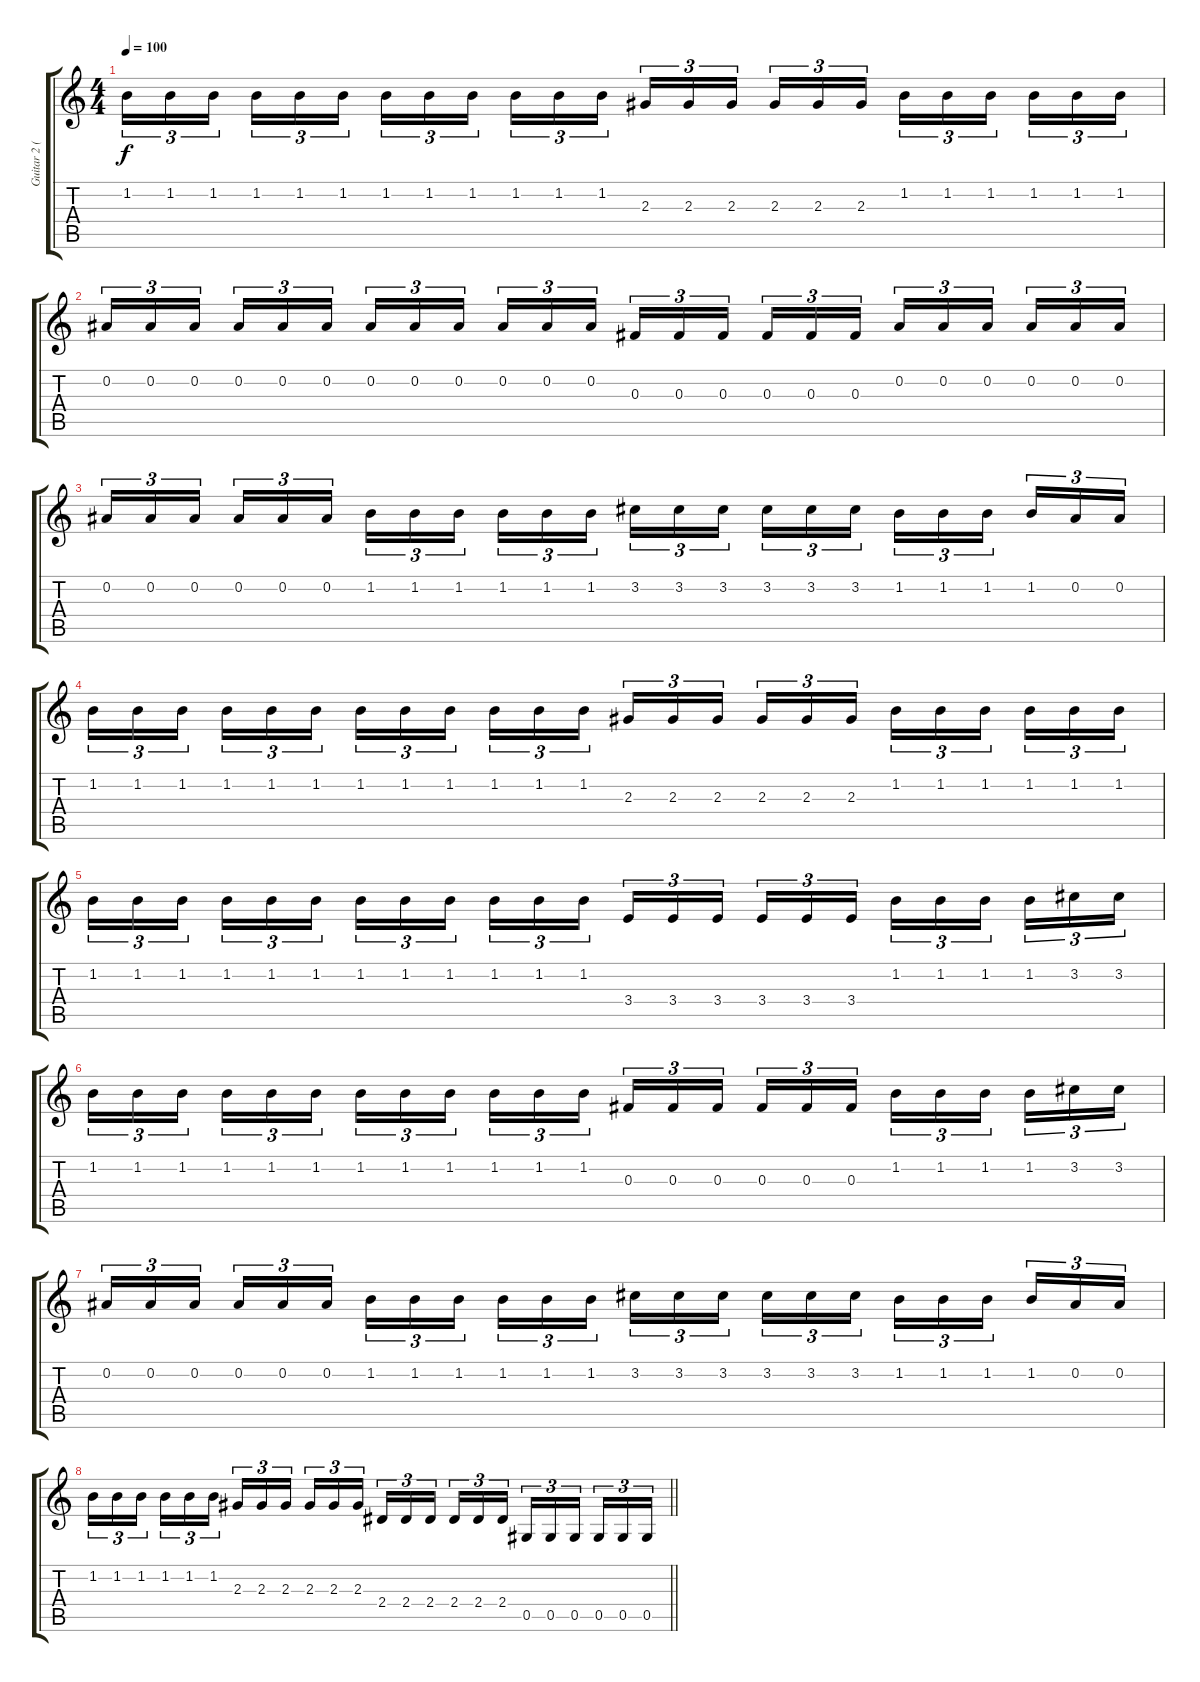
\track ("Guitar 2 (Right)" "Guitar 2 (") {instrument acousticguitarsteel}
\staff {score tabs}
\tuning (Eb4 Bb3 Gb3 Db3 Ab2 Eb2) {hide}
\ts (4 4)
\tempo 100
\clef g2
\ks c
1.2.16{tu (3 2) dy f} 1.2.16{tu (3 2)} 1.2.16{tu (3 2) beam splitsecondary} 1.2.16{tu (3 2)} 1.2.16{tu (3 2)} 1.2.16{tu (3 2)} 1.2.16{tu (3 2)} 1.2.16{tu (3 2)} 1.2.16{tu (3 2) beam splitsecondary} 1.2.16{tu (3 2)} 1.2.16{tu (3 2)} 1.2.16{tu (3 2)} 2.3.16{tu (3 2)} 2.3.16{tu (3 2)} 2.3.16{tu (3 2) beam splitsecondary} 2.3.16{tu (3 2)} 2.3.16{tu (3 2)} 2.3.16{tu (3 2)} 1.2.16{tu (3 2)} 1.2.16{tu (3 2)} 1.2.16{tu (3 2) beam splitsecondary} 1.2.16{tu (3 2)} 1.2.16{tu (3 2)} 1.2.16{tu (3 2)} |
0.2.16{tu (3 2)} 0.2.16{tu (3 2)} 0.2.16{tu (3 2) beam splitsecondary} 0.2.16{tu (3 2)} 0.2.16{tu (3 2)} 0.2.16{tu (3 2)} 0.2.16{tu (3 2)} 0.2.16{tu (3 2)} 0.2.16{tu (3 2) beam splitsecondary} 0.2.16{tu (3 2)} 0.2.16{tu (3 2)} 0.2.16{tu (3 2)} 0.3.16{tu (3 2)} 0.3.16{tu (3 2)} 0.3.16{tu (3 2) beam splitsecondary} 0.3.16{tu (3 2)} 0.3.16{tu (3 2)} 0.3.16{tu (3 2)} 0.2.16{tu (3 2)} 0.2.16{tu (3 2)} 0.2.16{tu (3 2) beam splitsecondary} 0.2.16{tu (3 2)} 0.2.16{tu (3 2)} 0.2.16{tu (3 2)} |
0.2.16{tu (3 2)} 0.2.16{tu (3 2)} 0.2.16{tu (3 2) beam splitsecondary} 0.2.16{tu (3 2)} 0.2.16{tu (3 2)} 0.2.16{tu (3 2)} 1.2.16{tu (3 2)} 1.2.16{tu (3 2)} 1.2.16{tu (3 2) beam splitsecondary} 1.2.16{tu (3 2)} 1.2.16{tu (3 2)} 1.2.16{tu (3 2)} 3.2.16{tu (3 2)} 3.2.16{tu (3 2)} 3.2.16{tu (3 2) beam splitsecondary} 3.2.16{tu (3 2)} 3.2.16{tu (3 2)} 3.2.16{tu (3 2)} 1.2.16{tu (3 2)} 1.2.16{tu (3 2)} 1.2.16{tu (3 2) beam splitsecondary} 1.2.16{tu (3 2)} 0.2.16{tu (3 2)} 0.2.16{tu (3 2)} |
1.2.16{tu (3 2)} 1.2.16{tu (3 2)} 1.2.16{tu (3 2) beam splitsecondary} 1.2.16{tu (3 2)} 1.2.16{tu (3 2)} 1.2.16{tu (3 2)} 1.2.16{tu (3 2)} 1.2.16{tu (3 2)} 1.2.16{tu (3 2) beam splitsecondary} 1.2.16{tu (3 2)} 1.2.16{tu (3 2)} 1.2.16{tu (3 2)} 2.3.16{tu (3 2)} 2.3.16{tu (3 2)} 2.3.16{tu (3 2) beam splitsecondary} 2.3.16{tu (3 2)} 2.3.16{tu (3 2)} 2.3.16{tu (3 2)} 1.2.16{tu (3 2)} 1.2.16{tu (3 2)} 1.2.16{tu (3 2) beam splitsecondary} 1.2.16{tu (3 2)} 1.2.16{tu (3 2)} 1.2.16{tu (3 2)} |
1.2.16{tu (3 2)} 1.2.16{tu (3 2)} 1.2.16{tu (3 2) beam splitsecondary} 1.2.16{tu (3 2)} 1.2.16{tu (3 2)} 1.2.16{tu (3 2)} 1.2.16{tu (3 2)} 1.2.16{tu (3 2)} 1.2.16{tu (3 2) beam splitsecondary} 1.2.16{tu (3 2)} 1.2.16{tu (3 2)} 1.2.16{tu (3 2)} 3.4.16{tu (3 2)} 3.4.16{tu (3 2)} 3.4.16{tu (3 2) beam splitsecondary} 3.4.16{tu (3 2)} 3.4.16{tu (3 2)} 3.4.16{tu (3 2)} 1.2.16{tu (3 2)} 1.2.16{tu (3 2)} 1.2.16{tu (3 2) beam splitsecondary} 1.2.16{tu (3 2)} 3.2.16{tu (3 2)} 3.2.16{tu (3 2)} |
1.2.16{tu (3 2)} 1.2.16{tu (3 2)} 1.2.16{tu (3 2) beam splitsecondary} 1.2.16{tu (3 2)} 1.2.16{tu (3 2)} 1.2.16{tu (3 2)} 1.2.16{tu (3 2)} 1.2.16{tu (3 2)} 1.2.16{tu (3 2) beam splitsecondary} 1.2.16{tu (3 2)} 1.2.16{tu (3 2)} 1.2.16{tu (3 2)} 0.3.16{tu (3 2)} 0.3.16{tu (3 2)} 0.3.16{tu (3 2) beam splitsecondary} 0.3.16{tu (3 2)} 0.3.16{tu (3 2)} 0.3.16{tu (3 2)} 1.2.16{tu (3 2)} 1.2.16{tu (3 2)} 1.2.16{tu (3 2) beam splitsecondary} 1.2.16{tu (3 2)} 3.2.16{tu (3 2)} 3.2.16{tu (3 2)} |
0.2.16{tu (3 2)} 0.2.16{tu (3 2)} 0.2.16{tu (3 2) beam splitsecondary} 0.2.16{tu (3 2)} 0.2.16{tu (3 2)} 0.2.16{tu (3 2)} 1.2.16{tu (3 2)} 1.2.16{tu (3 2)} 1.2.16{tu (3 2) beam splitsecondary} 1.2.16{tu (3 2)} 1.2.16{tu (3 2)} 1.2.16{tu (3 2)} 3.2.16{tu (3 2)} 3.2.16{tu (3 2)} 3.2.16{tu (3 2) beam splitsecondary} 3.2.16{tu (3 2)} 3.2.16{tu (3 2)} 3.2.16{tu (3 2)} 1.2.16{tu (3 2)} 1.2.16{tu (3 2)} 1.2.16{tu (3 2) beam splitsecondary} 1.2.16{tu (3 2)} 0.2.16{tu (3 2)} 0.2.16{tu (3 2)} |
\barLineRight lightlight
1.2.16{tu (3 2)} 1.2.16{tu (3 2)} 1.2.16{tu (3 2) beam splitsecondary} 1.2.16{tu (3 2)} 1.2.16{tu (3 2)} 1.2.16{tu (3 2)} 2.3.16{tu (3 2)} 2.3.16{tu (3 2)} 2.3.16{tu (3 2) beam splitsecondary} 2.3.16{tu (3 2)} 2.3.16{tu (3 2)} 2.3.16{tu (3 2)} 2.4.16{tu (3 2)} 2.4.16{tu (3 2)} 2.4.16{tu (3 2) beam splitsecondary} 2.4.16{tu (3 2)} 2.4.16{tu (3 2)} 2.4.16{tu (3 2)} 0.5.16{tu (3 2)} 0.5.16{tu (3 2)} 0.5.16{tu (3 2) beam splitsecondary} 0.5.16{tu (3 2)} 0.5.16{tu (3 2)} 0.5.16{tu (3 2)}
